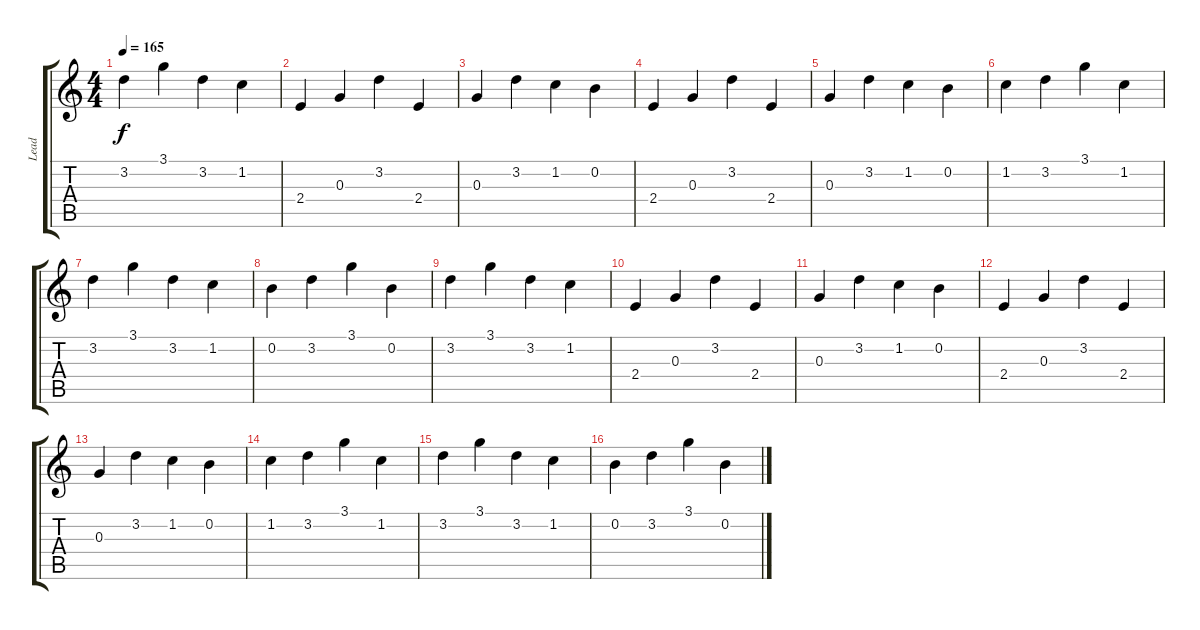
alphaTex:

\track ("Lead" "Lead") {instrument distortionguitar}
\staff {score tabs}
\tuning (E4 B3 G3 D3 A2 D2) {hide}
\ts (4 4)
\tempo 165
\clef g2
\ks c
3.2.4{dy f} 3.1.4 3.2.4 1.2.4 |
2.4.4 0.3.4 3.2.4 2.4.4 |
0.3.4 3.2.4 1.2.4 0.2.4 |
2.4.4 0.3.4 3.2.4 2.4.4 |
0.3.4 3.2.4 1.2.4 0.2.4 |
1.2.4 3.2.4 3.1.4 1.2.4 |
3.2.4 3.1.4 3.2.4 1.2.4 |
0.2.4 3.2.4 3.1.4 0.2.4 |
3.2.4 3.1.4 3.2.4 1.2.4 |
2.4.4 0.3.4 3.2.4 2.4.4 |
0.3.4 3.2.4 1.2.4 0.2.4 |
2.4.4 0.3.4 3.2.4 2.4.4 |
0.3.4 3.2.4 1.2.4 0.2.4 |
1.2.4 3.2.4 3.1.4 1.2.4 |
3.2.4 3.1.4 3.2.4 1.2.4 |
0.2.4 3.2.4 3.1.4 0.2.4
